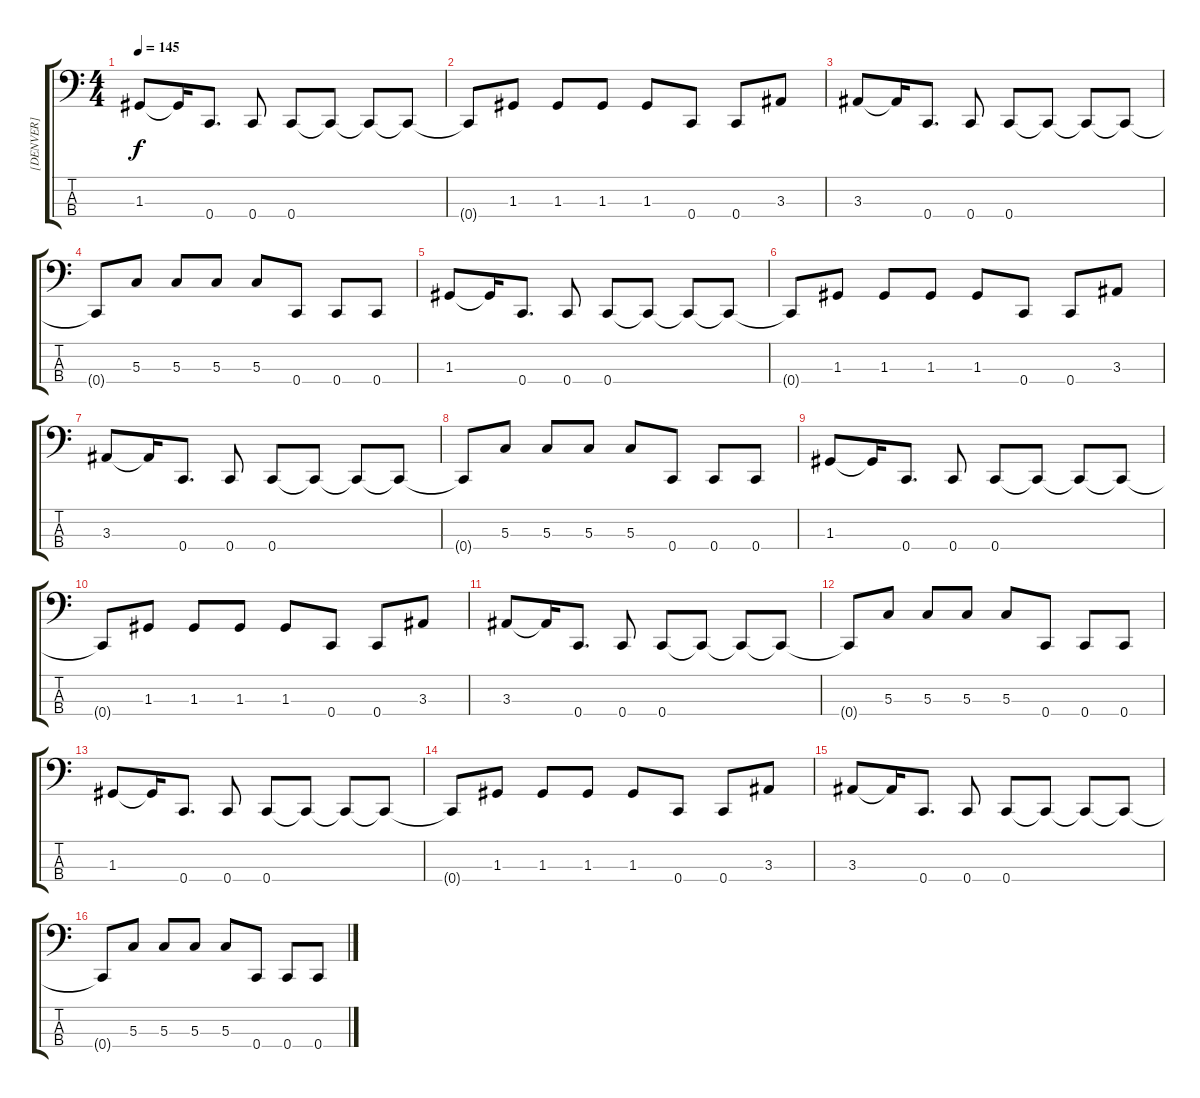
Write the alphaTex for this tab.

\track ("[DENVER]" "[DENVER]") {instrument electricbassfinger}
\staff {score tabs}
\tuning (F2 C2 G1 C1) {hide}
\ts (4 4)
\tempo 145
\clef f4
\ks c
1.3.8{dy f} 1.3{t}.16 0.4.8{d} 0.4.8 0.4.8 0.4{t}.8 0.4{t}.8 0.4{t}.8 |
0.4{t}.8 1.3.8 1.3.8 1.3.8 1.3.8 0.4.8 0.4.8 3.3.8 |
3.3.8 3.3{t}.16 0.4.8{d} 0.4.8 0.4.8 0.4{t}.8 0.4{t}.8 0.4{t}.8 |
0.4{t}.8 5.3.8 5.3.8 5.3.8 5.3.8 0.4.8 0.4.8 0.4.8 |
1.3.8 1.3{t}.16 0.4.8{d} 0.4.8 0.4.8 0.4{t}.8 0.4{t}.8 0.4{t}.8 |
0.4{t}.8 1.3.8 1.3.8 1.3.8 1.3.8 0.4.8 0.4.8 3.3.8 |
3.3.8 3.3{t}.16 0.4.8{d} 0.4.8 0.4.8 0.4{t}.8 0.4{t}.8 0.4{t}.8 |
0.4{t}.8 5.3.8 5.3.8 5.3.8 5.3.8 0.4.8 0.4.8 0.4.8 |
1.3.8 1.3{t}.16 0.4.8{d} 0.4.8 0.4.8 0.4{t}.8 0.4{t}.8 0.4{t}.8 |
0.4{t}.8 1.3.8 1.3.8 1.3.8 1.3.8 0.4.8 0.4.8 3.3.8 |
3.3.8 3.3{t}.16 0.4.8{d} 0.4.8 0.4.8 0.4{t}.8 0.4{t}.8 0.4{t}.8 |
0.4{t}.8 5.3.8 5.3.8 5.3.8 5.3.8 0.4.8 0.4.8 0.4.8 |
1.3.8 1.3{t}.16 0.4.8{d} 0.4.8 0.4.8 0.4{t}.8 0.4{t}.8 0.4{t}.8 |
0.4{t}.8 1.3.8 1.3.8 1.3.8 1.3.8 0.4.8 0.4.8 3.3.8 |
3.3.8 3.3{t}.16 0.4.8{d} 0.4.8 0.4.8 0.4{t}.8 0.4{t}.8 0.4{t}.8 |
0.4{t}.8 5.3.8 5.3.8 5.3.8 5.3.8 0.4.8 0.4.8 0.4.8
